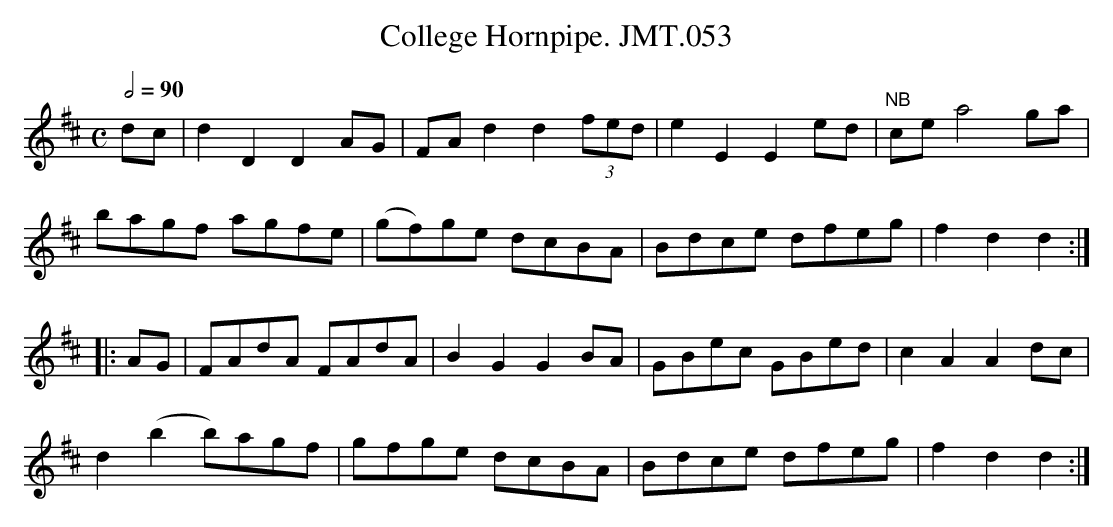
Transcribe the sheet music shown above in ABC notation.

X:1
T:College Hornpipe. JMT.053
M:C
L:1/8
Q:1/2=90
K:D
dc|d2D2D2AG|FAd2d2(3fed|e2E2E2ed|"NB"cea4ga|
bagf agfe|(gf)ge dcBA|Bdce dfeg|f2d2d2:|
|:AG|FAdA FAdA|B2G2G2BA|GBec GBed|c2A2A2dc|
d2(b2b)agf|g-fge dcBA|Bdce dfeg|f2d2d2:|
